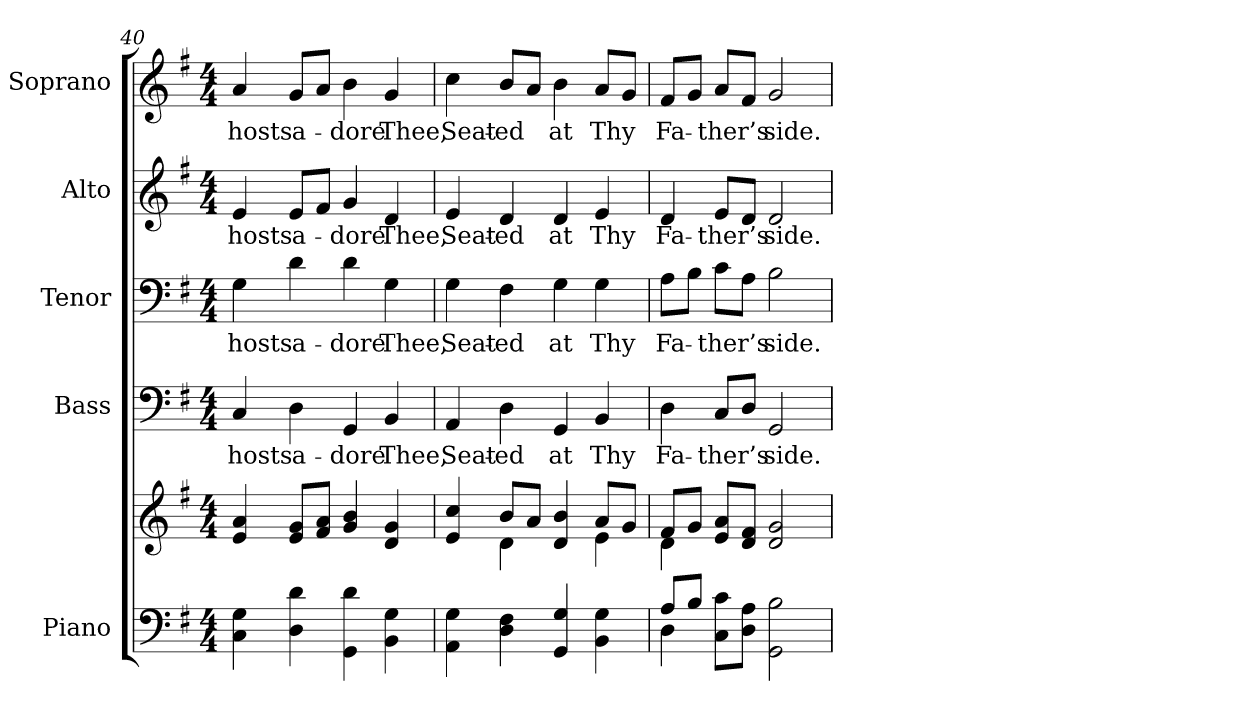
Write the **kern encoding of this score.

**kern	**kern	**kern	**text	**kern	**text	**kern	**text	**kern	**text
*part5	*part5	*part4	*part4	*part3	*part3	*part2	*part2	*part1	*part1
*staff6	*staff5	*staff4	*staff4	*staff3	*staff3	*staff2	*staff2	*staff1	*staff1
*I"Piano	*	*I"Bass	*	*I"Tenor	*	*I"Alto	*	*I"Soprano	*
*I'Pno.	*	*I'B.	*	*I'T.	*	*I'A.	*	*I'S.	*
*clefF4	*clefG2	*clefF4	*	*clefF4	*	*clefG2	*	*clefG2	*
*k[f#]	*k[f#]	*k[f#]	*	*k[f#]	*	*k[f#]	*	*k[f#]	*
*G:	*G:	*G:	*	*G:	*	*G:	*	*G:	*
*M4/4	*M4/4	*M4/4	*	*M4/4	*	*M4/4	*	*M4/4	*
=40	=40	=40	=40	=40	=40	=40	=40	=40	=40
!	!	!	!LO:LY:b:color=#000000	!	!	!	!	!	!
!	!	!	!	!	!LO:LY:b:color=#000000	!	!	!	!
!	!	!	!	!	!	!	!LO:LY:b:color=#000000	!	!
!	!	!	!	!	!	!	!	!	!LO:LY:b:color=#000000
4Ci\ 4Gi	4ei/ 4ai	4Ci/	hosts	4Gi\	hosts	4ei/	hosts	4ai/	hosts
!	!	!	!LO:LY:b:color=#000000	!	!	!	!	!	!
!	!	!	!	!	!LO:LY:b:color=#000000	!	!	!	!
!	!	!	!	!	!	!	!LO:LY:b:color=#000000	!	!
!	!	!	!	!	!	!	!	!	!LO:LY:b:color=#000000
4Di\ 4di	8ei/ 8giL	4Di\	a-	4di\	a-	8ei/L	a-	8gi/L	a-
.	8f#i/ 8aiJ	.	.	.	.	8f#i/J	.	8ai/J	.
!	!	!	!LO:LY:b:color=#000000	!	!	!	!	!	!
!	!	!	!	!	!LO:LY:b:color=#000000	!	!	!	!
!	!	!	!	!	!	!	!LO:LY:b:color=#000000	!	!
!	!	!	!	!	!	!	!	!	!LO:LY:b:color=#000000
4GGi\ 4di	4gi/ 4bi	4GGi/	-dore	4di\	-dore	4gi/	-dore	4bi\	-dore
!	!	!	!LO:LY:b:color=#000000	!	!	!	!	!	!
!	!	!	!	!	!LO:LY:b:color=#000000	!	!	!	!
!	!	!	!	!	!	!	!LO:LY:b:color=#000000	!	!
!	!	!	!	!	!	!	!	!	!LO:LY:b:color=#000000
4BBi\ 4Gi	4di/ 4gi	4BBi/	Thee,	4Gi\	Thee,	4di/	Thee,	4gi/	Thee,
!!LO:PB:g=z
=41	=41	=41	=41	=41	=41	=41	=41	=41	=41
*	*^	*	*	*	*	*	*	*	*
!	!	!	!	!LO:LY:b:color=#000000	!	!	!	!	!	!
!	!	!	!	!	!	!LO:LY:b:color=#000000	!	!	!	!
!	!	!	!	!	!	!	!	!LO:LY:b:color=#000000	!	!
!	!	!	!	!	!	!	!	!	!	!LO:LY:b:color=#000000
4AAi\ 4Gi	4ei/ 4cci	4ryy	4AAi/	Seat-	4Gi\	Seat-	4ei/	Seat-	4cci\	Seat-
!	!	!	!	!LO:LY:b:color=#000000	!	!	!	!	!	!
!	!	!	!	!	!	!LO:LY:b:color=#000000	!	!	!	!
!	!	!	!	!	!	!	!	!LO:LY:b:color=#000000	!	!
!	!	!	!	!	!	!	!	!	!	!LO:LY:b:color=#000000
4Di\ 4F#i	8bi/L	4di\	4Di\	-ed	4F#i\	-ed	4di/	-ed	8bi/L	-ed
.	8ai/J	.	.	.	.	.	.	.	8ai/J	.
!	!	!	!	!LO:LY:b:color=#000000	!	!	!	!	!	!
!	!	!	!	!	!	!LO:LY:b:color=#000000	!	!	!	!
!	!	!	!	!	!	!	!	!LO:LY:b:color=#000000	!	!
!	!	!	!	!	!	!	!	!	!	!LO:LY:b:color=#000000
4GGi/ 4Gi	4di/ 4bi	4ryy	4GGi/	at	4Gi\	at	4di/	at	4bi\	at
!	!	!	!	!LO:LY:b:color=#000000	!	!	!	!	!	!
!	!	!	!	!	!	!LO:LY:b:color=#000000	!	!	!	!
!	!	!	!	!	!	!	!	!LO:LY:b:color=#000000	!	!
!	!	!	!	!	!	!	!	!	!	!LO:LY:b:color=#000000
4BBi\ 4Gi	8ai/L	4ei\	4BBi/	Thy	4Gi\	Thy	4ei/	Thy	8ai/L	Thy
.	8gi/J	.	.	.	.	.	.	.	8gi/J	.
=42	=42	=42	=42	=42	=42	=42	=42	=42	=42	=42
*^	*	*	*	*	*	*	*	*	*	*
!	!	!	!	!	!LO:LY:b:color=#000000	!	!	!	!	!	!
!	!	!	!	!	!	!	!LO:LY:b:color=#000000	!	!	!	!
!	!	!	!	!	!	!	!	!	!LO:LY:b:color=#000000	!	!
!	!	!	!	!	!	!	!	!	!	!	!LO:LY:b:color=#000000
8Ai/L	4Di\	8f#i/L	4di\	4Di\	Fa-	8Ai\L	Fa-	4di/	Fa-	8f#i/L	Fa-
8Bi/J	.	8gi/J	.	.	.	8Bi\J	.	.	.	8gi/J	.
!	!	!	!	!	!LO:LY:b:color=#000000	!	!	!	!	!	!
!	!	!	!	!	!	!	!LO:LY:b:color=#000000	!	!	!	!
!	!	!	!	!	!	!	!	!	!LO:LY:b:color=#000000	!	!
!	!	!	!	!	!	!	!	!	!	!	!LO:LY:b:color=#000000
8Ci\ 8ciL	4ryy	8ei/ 8aiL	4ryy	8Ci/L	-ther’s	8ci\L	-ther’s	8ei/L	-ther’s	8ai/L	-ther’s
8Di\ 8AiJ	.	8di/ 8f#iJ	.	8Di/J	.	8Ai\J	.	8di/J	.	8f#i/J	.
!	!	!	!	!	!LO:LY:b:color=#000000	!	!	!	!	!	!
!	!	!	!	!	!	!	!LO:LY:b:color=#000000	!	!	!	!
!	!	!	!	!	!	!	!	!	!LO:LY:b:color=#000000	!	!
!	!	!	!	!	!	!	!	!	!	!	!LO:LY:b:color=#000000
2GGi\ 2Bi	2ryy	2di/ 2gi	2ryy	2GGi/	side.	2Bi\	side.	2di/	side.	2gi/	side.
*v	*v	*	*	*	*	*	*	*	*	*	*
*	*v	*v	*	*	*	*	*	*	*	*
=	=	=	=	=	=	=	=	=	=
*-	*-	*-	*-	*-	*-	*-	*-	*-	*-
